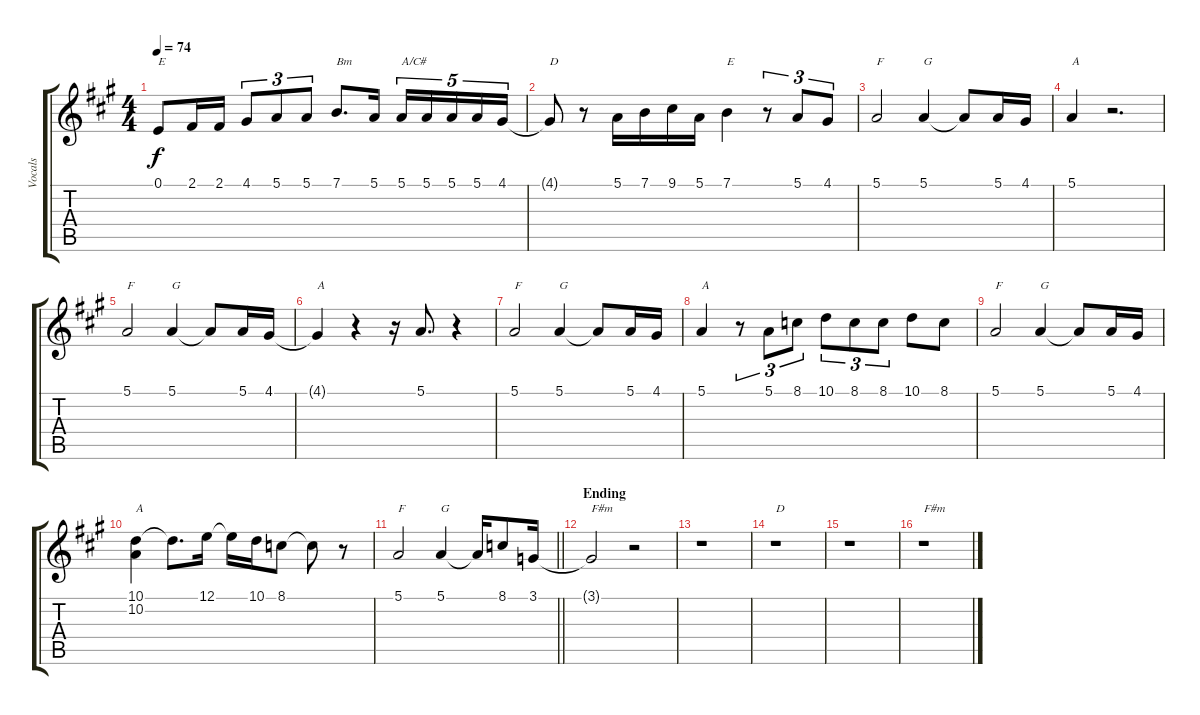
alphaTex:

\track ("Vocals" "Vocals") {instrument sopranosax}
\staff {score tabs}
\tuning (E4 B3 G3 D3 A2 E2) {hide}
\ts (4 4)
\tempo 74
\clef g2
\ks a
0.1.8{txt "E" dy f} 2.1.16 2.1.16 4.1.8{tu (3 2)} 5.1.8{tu (3 2)} 5.1.8{tu (3 2)} 7.1.8{d txt "Bm"} 5.1.16 5.1.16{tu (5 4) txt "A/C#"} 5.1.16{tu (5 4)} 5.1.16{tu (5 4)} 5.1.16{tu (5 4)} 4.1.16{tu (5 4)} |
4.1{t}.8{txt "D"} r.8 5.1.16 7.1.16 9.1.16 5.1.16 7.1.4{txt "E"} r.8{tu (3 2)} 5.1.8{tu (3 2)} 4.1.8{tu (3 2)} |
5.1.2{txt "F"} 5.1.4{txt "G"} 5.1{t}.8 5.1.16 4.1.16 |
5.1.4{txt "A"} r.2{d} |
5.1.2{txt "F"} 5.1.4{txt "G"} 5.1{t}.8 5.1.16 4.1.16 |
4.1{t}.4{txt "A"} r.4 r.16 5.1.8{d} r.4 |
5.1.2{txt "F"} 5.1.4{txt "G"} 5.1{t}.8 5.1.16 4.1.16 |
5.1.4{txt "A"} r.8{tu (3 2)} 5.1.8{tu (3 2)} 8.1.8{tu (3 2)} 10.1.8{tu (3 2)} 8.1.8{tu (3 2)} 8.1.8{tu (3 2)} 10.1.8 8.1.8 |
5.1.2{txt "F"} 5.1.4{txt "G"} 5.1{t}.8 5.1.16 4.1.16 |
(10.1 10.2).4{txt "A"} 10.1{t}.8{d} 12.1.16 12.1{t}.16 10.1.16 8.1.8 8.1{t}.8 r.8 |
\barLineRight lightlight
5.1.2{txt "F"} 5.1.4{txt "G"} 5.1{t}.16 8.1.8 3.1.16 |
\section ("" "Ending")
\ks f#minor
3.1{t}.2{txt "F#m"} r.2 |
r.1 |
r.1{txt "D"} |
r.1 |
r.1{txt "F#m"}
